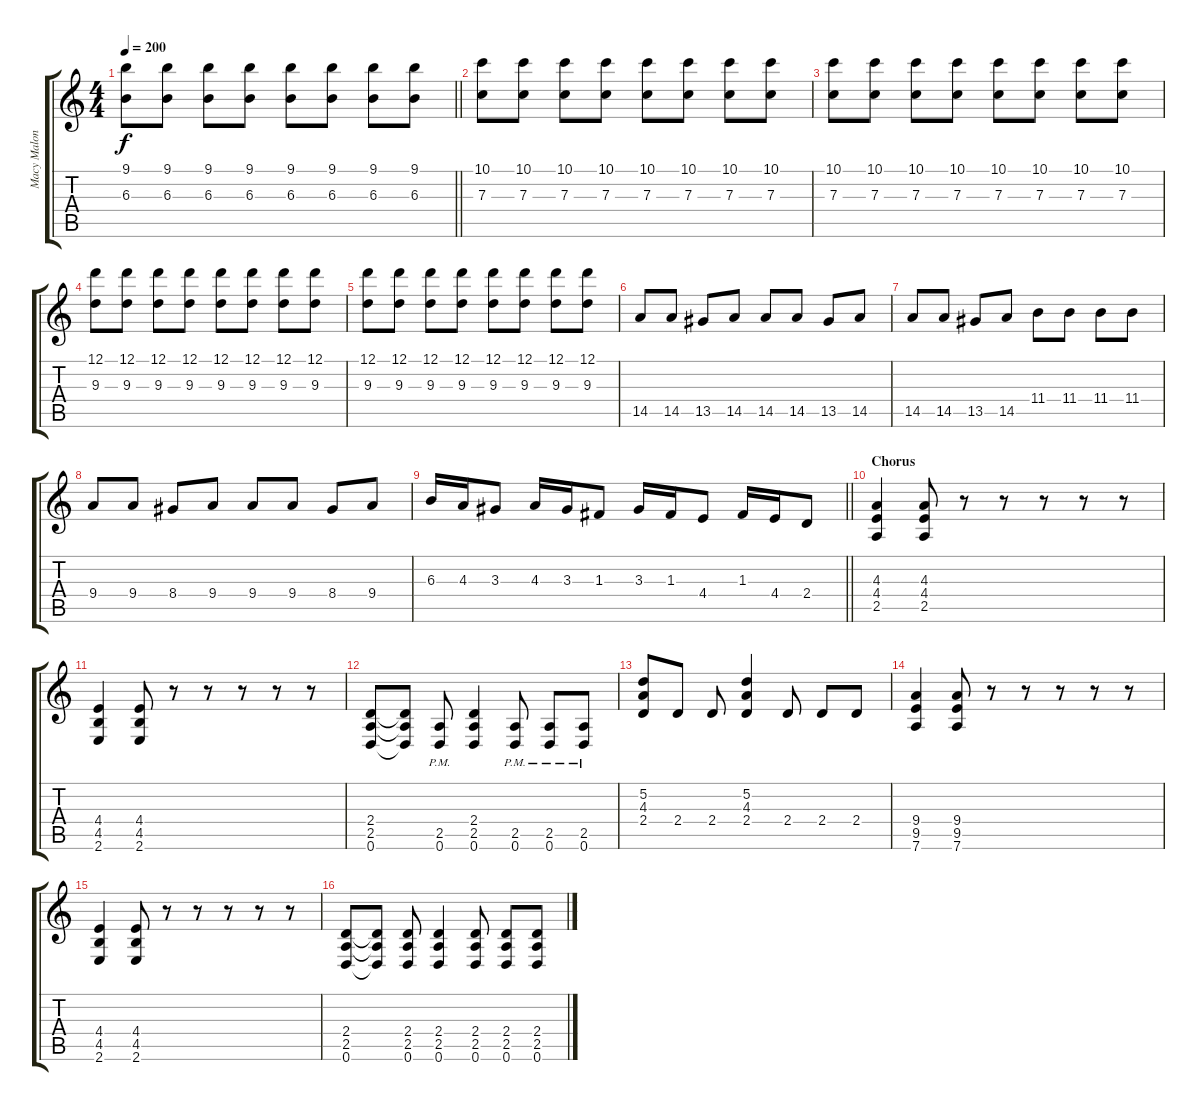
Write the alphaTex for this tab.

\track ("Macy Malone" "Macy Malon") {instrument distortionguitar}
\staff {score tabs}
\tuning (D4 A3 F3 C3 G2 D2) {hide}
\ts (4 4)
\tempo 200
\clef g2
\barLineRight lightlight
\ks c
(9.1 6.3).8{dy f} (9.1 6.3).8 (9.1 6.3).8 (9.1 6.3).8 (9.1 6.3).8 (9.1 6.3).8 (9.1 6.3).8 (9.1 6.3).8 |
(10.1 7.3).8 (10.1 7.3).8 (10.1 7.3).8 (10.1 7.3).8 (10.1 7.3).8 (10.1 7.3).8 (10.1 7.3).8 (10.1 7.3).8 |
(10.1 7.3).8 (10.1 7.3).8 (10.1 7.3).8 (10.1 7.3).8 (10.1 7.3).8 (10.1 7.3).8 (10.1 7.3).8 (10.1 7.3).8 |
(12.1 9.3).8 (12.1 9.3).8 (12.1 9.3).8 (12.1 9.3).8 (12.1 9.3).8 (12.1 9.3).8 (12.1 9.3).8 (12.1 9.3).8 |
(12.1 9.3).8 (12.1 9.3).8 (12.1 9.3).8 (12.1 9.3).8 (12.1 9.3).8 (12.1 9.3).8 (12.1 9.3).8 (12.1 9.3).8 |
14.5.8 14.5.8 13.5.8 14.5.8 14.5.8 14.5.8 13.5.8 14.5.8 |
14.5.8 14.5.8 13.5.8 14.5.8 11.4.8 11.4.8 11.4.8 11.4.8 |
9.4.8 9.4.8 8.4.8 9.4.8 9.4.8 9.4.8 8.4.8 9.4.8 |
\barLineRight lightlight
6.3.16 4.3.16 3.3.8 4.3.16 3.3.16 1.3.8 3.3.16 1.3.16 4.4.8 1.3.16 4.4.16 2.4.8 |
\section ("" "Chorus")
(4.3 4.4 2.5).4 (4.3 4.4 2.5).8 r.8 r.8 r.8 r.8 r.8 |
(4.4 4.5 2.6).4 (4.4 4.5 2.6).8 r.8 r.8 r.8 r.8 r.8 |
(2.4 2.5 0.6).8 (2.4{t} 2.5{t} 0.6{t}).8 (2.5{pm} 0.6{pm}).8 (2.4 2.5 0.6).4 (2.5{pm} 0.6{pm}).8 (2.5{pm} 0.6{pm}).8 (2.5{pm} 0.6{pm}).8 |
(5.2 4.3 2.4).8 2.4.8 2.4.8 (5.2 4.3 2.4).4 2.4.8 2.4.8 2.4.8 |
(9.4 9.5 7.6).4 (9.4 9.5 7.6).8 r.8 r.8 r.8 r.8 r.8 |
(4.4 4.5 2.6).4 (4.4 4.5 2.6).8 r.8 r.8 r.8 r.8 r.8 |
(2.4 2.5 0.6).8 (2.4{t} 2.5{t} 0.6{t}).8 (2.4 2.5 0.6).8 (2.4 2.5 0.6).4 (2.4 2.5 0.6).8 (2.4 2.5 0.6).8 (2.4 2.5 0.6).8
